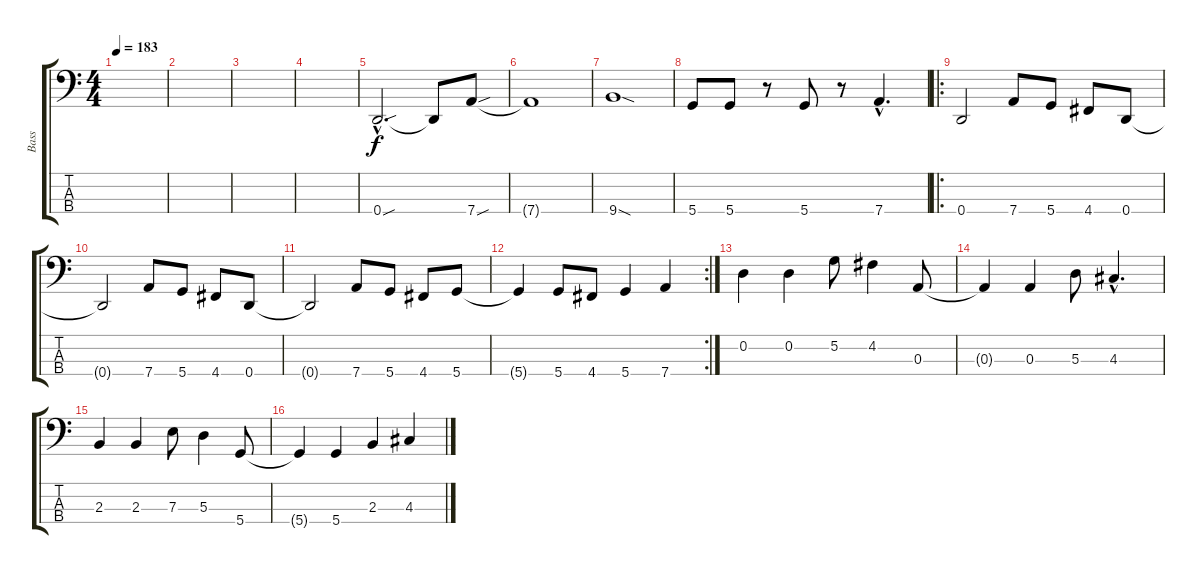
\track ("Bass" "Bass") {instrument electricbassfinger}
\staff {score tabs}
\tuning (G2 D2 A1 D1) {hide}
\ts (4 4)
\tempo 183
\clef f4
\ks c
|
|
|
|
0.4{sou hac}.2{d} 0.4{t}.8 7.4{sou}.8 |
7.4{t}.1 |
9.4{sod}.1 |
5.4.8 5.4.8 r.8 5.4.8 r.8 7.4{hac}.4{d} |
\ro
0.4.2 7.4.8 5.4.8 4.4.8 0.4.8 |
0.4{t}.2 7.4.8 5.4.8 4.4.8 0.4.8 |
0.4{t}.2 7.4.8 5.4.8 4.4.8 5.4.8 |
\rc 2
5.4{t}.4 5.4.8 4.4.8 5.4.4 7.4.4 |
0.2.4 0.2.4 5.2.8 4.2.4 0.3.8 |
0.3{t}.4 0.3.4 5.3.8 4.3{hac}.4{d} |
2.3.4 2.3.4 7.3.8 5.3.4 5.4.8 |
5.4{t}.4 5.4.4 2.3.4 4.3.4
